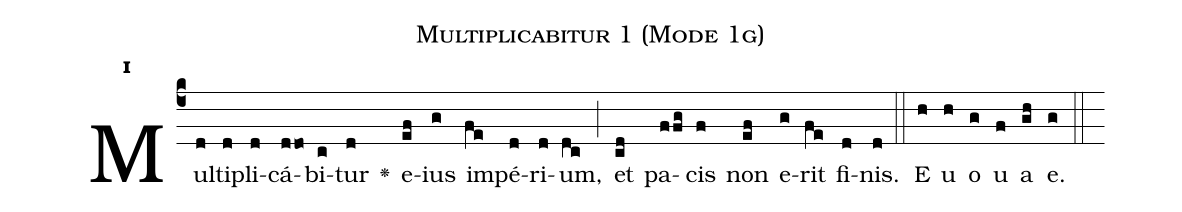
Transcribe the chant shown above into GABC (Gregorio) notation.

name:Multiplicabitur 1 (Mode 1g);
office-part:Antiphona;
mode:1;
%%
initial-style: 1;
name: Multiplicabitur 1
book: Antiphonae & Responsoria/Tomus I, p. 56;
occasion: Hebdomada IV Adventus Dominica;
office-part: Vesperae II Ant 3;
user-notes: ;
commentary: ;
annotation: 1g;
centering-scheme: english;
fontsize: 12;
font: OFLSortsMillGoudy;
height: 11;
width: 4.5;
%%
(c4)Mul(d)ti(d)pli(d)cá(ddo)bi(c)tur(d) <v>\greheightstar</v>() e(ef)ius(g) im(fe)pé(d)ri(d)um,(dc) (;) et(cd) pa(ffg)cis(f) non(ef) e(g)rit(fe) fi(d)nis.(d) (::)
E(h) u(h) o(g) u(f) a(gh) e.(g) (::)
